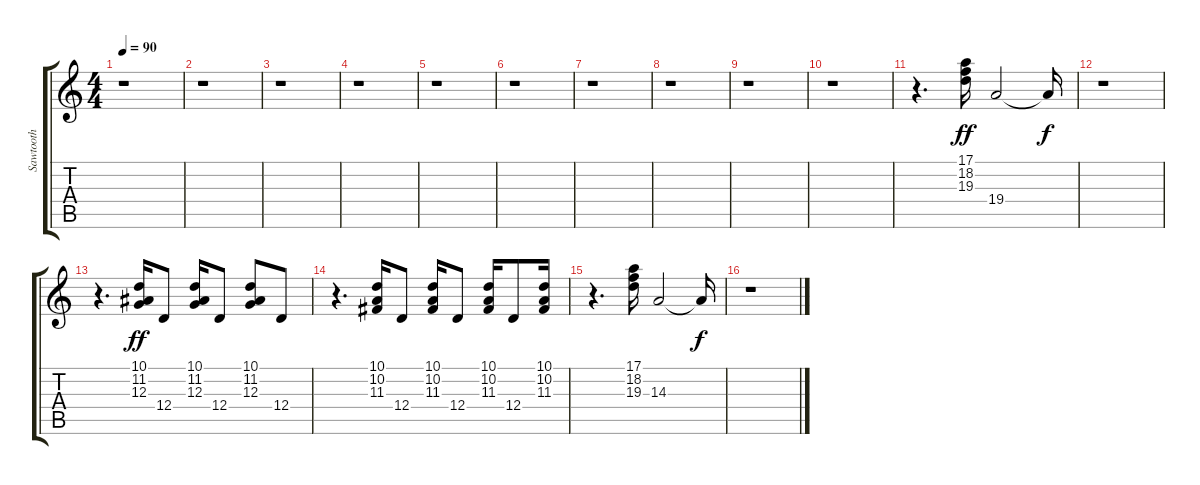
\track ("Sawtooth" "Sawtooth") {instrument lead2sawtooth}
\staff {score tabs}
\tuning (E4 B3 G3 D3 A2 E2) {hide}
\ts (4 4)
\tempo 90
\clef g2
\ks c
r.1{dy ff} |
r.1 |
r.1 |
r.1 |
r.1 |
r.1 |
r.1 |
r.1 |
r.1 |
r.1 |
r.4{d} (17.1 18.2 19.3).16{balance 16} 19.4.2 19.4{t}.16{dy f} |
r.1 |
r.4{d} (10.1 11.2 12.3).16{dy ff balance 0} 12.4.8 (10.1 11.2 12.3).16{balance 16} 12.4.8 (10.1 11.2 12.3).8{balance 0} 12.4.8 |
r.4{d} (10.1 10.2 11.3).16{balance 16} 12.4.8 (10.1 10.2 11.3).16{balance 0} 12.4.8 (10.1 10.2 11.3).16{balance 16} 12.4.8 (10.1 10.2 11.3).16{balance 0} |
r.4{d} (17.1 18.2 19.3).16{balance 16} 14.3.2 14.3{t}.16{dy f} |
r.1
